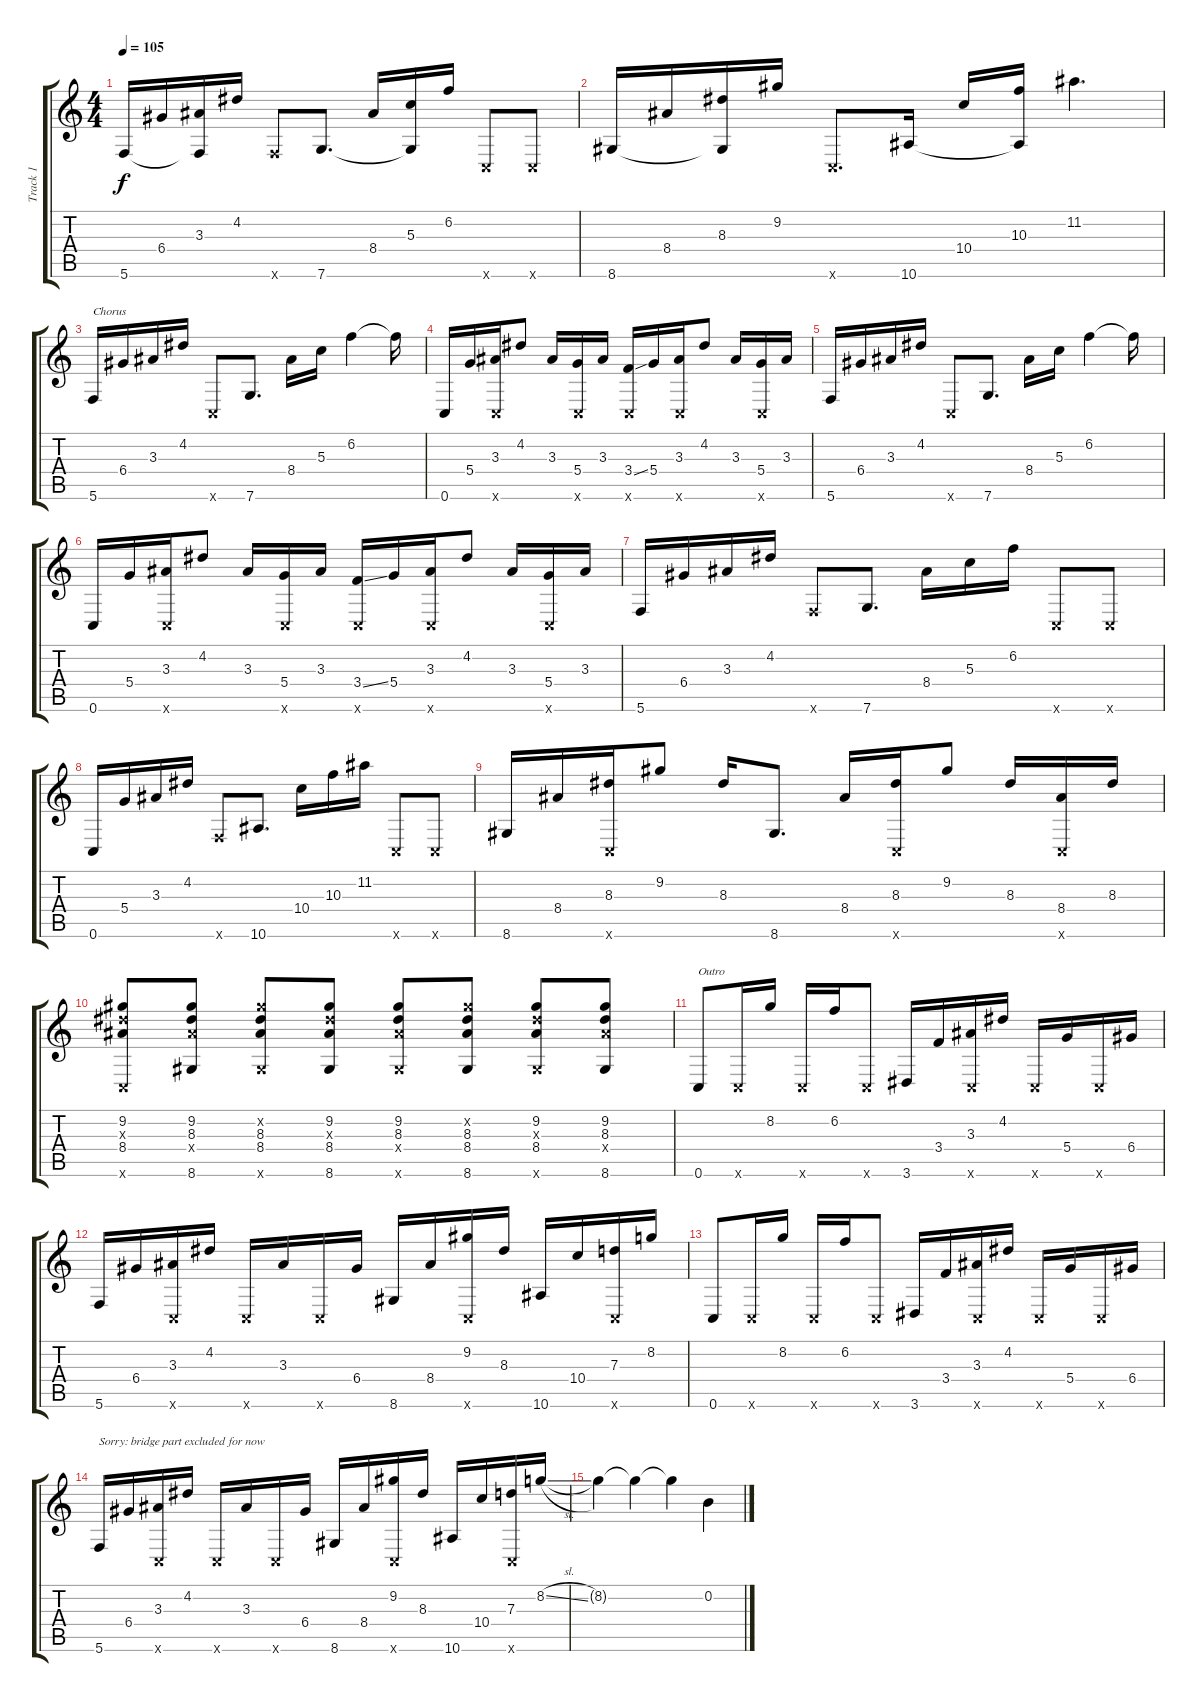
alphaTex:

\track ("Track 1" "Track 1") {instrument acousticguitarnylon}
\staff {score tabs}
\tuning (E4 B3 G3 D3 A2 C2) {hide}
\ts (4 4)
\tempo 105
\clef g2
\ks c
5.6.16{dy f} 6.4.16 (3.3 5.6{t}).16 4.2.16 5.6{x}.8 7.6.8{d} 8.4.16 (5.3 7.6{t}).16 6.2.16 0.6{x}.8 0.6{x}.8 |
8.6.16 8.4.16 (8.3 8.6{t}).16 9.2.16 0.6{x}.8{d} 10.6.16 10.4.16 (10.3 10.6{t}).16 11.2.4{d} |
5.6.16{txt "Chorus"} 6.4.16 3.3.16 4.2.16 0.6{x}.8 7.6.8{d} 8.4.16 5.3.16 6.2.4 6.2{t}.16 |
0.6.16 5.4.16 (3.3 0.6{x}).16 4.2.8 3.3.16 (5.4 0.6{x}).16 3.3.16 (3.4{ss} 0.6{x}).16 5.4.16 (3.3 0.6{x}).16 4.2.8 3.3.16 (5.4 0.6{x}).16 3.3.16 |
5.6.16 6.4.16 3.3.16 4.2.16 0.6{x}.8 7.6.8{d} 8.4.16 5.3.16 6.2.4 6.2{t}.16 |
0.6.16 5.4.16 (3.3 0.6{x}).16 4.2.8 3.3.16 (5.4 0.6{x}).16 3.3.16 (3.4{ss} 0.6{x}).16 5.4.16 (3.3 0.6{x}).16 4.2.8 3.3.16 (5.4 0.6{x}).16 3.3.16 |
5.6.16 6.4.16 3.3.16 4.2.16 5.6{x}.8 7.6.8{d} 8.4.16 5.3.16 6.2.16 0.6{x}.8 0.6{x}.8 |
0.6.16 5.4.16 3.3.16 4.2.16 5.6{x}.8 10.6.8{d} 10.4.16 10.3.16 11.2.16 0.6{x}.8 0.6{x}.8 |
8.6.16 8.4.16 (8.3 0.6{x}).16 9.2.8 8.3.16 8.6.8{d} 8.4.16 (8.3 0.6{x}).16 9.2.8 8.3.16 (8.4 0.6{x}).16 8.3.16 |
(9.2 8.3{x} 8.4 0.6{x}).8 (9.2 8.3 8.4{x} 8.6).8 (9.2{x} 8.3 8.4 8.6{x}).8 (9.2 8.3{x} 8.4 8.6).8 (9.2 8.3 8.4{x} 8.6{x}).8 (9.2{x} 8.3 8.4 8.6).8 (9.2 8.3{x} 8.4 8.6{x}).8 (9.2 8.3 8.4{x} 8.6).8 |
0.6.8{txt "Outro"} 0.6{x}.16 8.2.16 0.6{x}.16 6.2.16 0.6{x}.8 3.6.16 3.4.16 (3.3 0.6{x}).16 4.2.16 0.6{x}.16 5.4.16 0.6{x}.16 6.4.16 |
5.6.16 6.4.16 (3.3 0.6{x}).16 4.2.16 0.6{x}.16 3.3.16 0.6{x}.16 6.4.16 8.6.16 8.4.16 (9.2 0.6{x}).16 8.3.16 10.6.16 10.4.16 (7.3 0.6{x}).16 8.2.16 |
0.6.8 0.6{x}.16 8.2.16 0.6{x}.16 6.2.16 0.6{x}.8 3.6.16 3.4.16 (3.3 0.6{x}).16 4.2.16 0.6{x}.16 5.4.16 0.6{x}.16 6.4.16 |
5.6.16{txt "Sorry: bridge part excluded for now"} 6.4.16 (3.3 0.6{x}).16 4.2.16 0.6{x}.16 3.3.16 0.6{x}.16 6.4.16 8.6.16 8.4.16 (9.2 0.6{x}).16 8.3.16 10.6.16 10.4.16 (7.3 0.6{x}).16 8.2{sl}.16 |
8.2{t}.4 8.2{t}.4 8.2{t}.4 0.2.4
